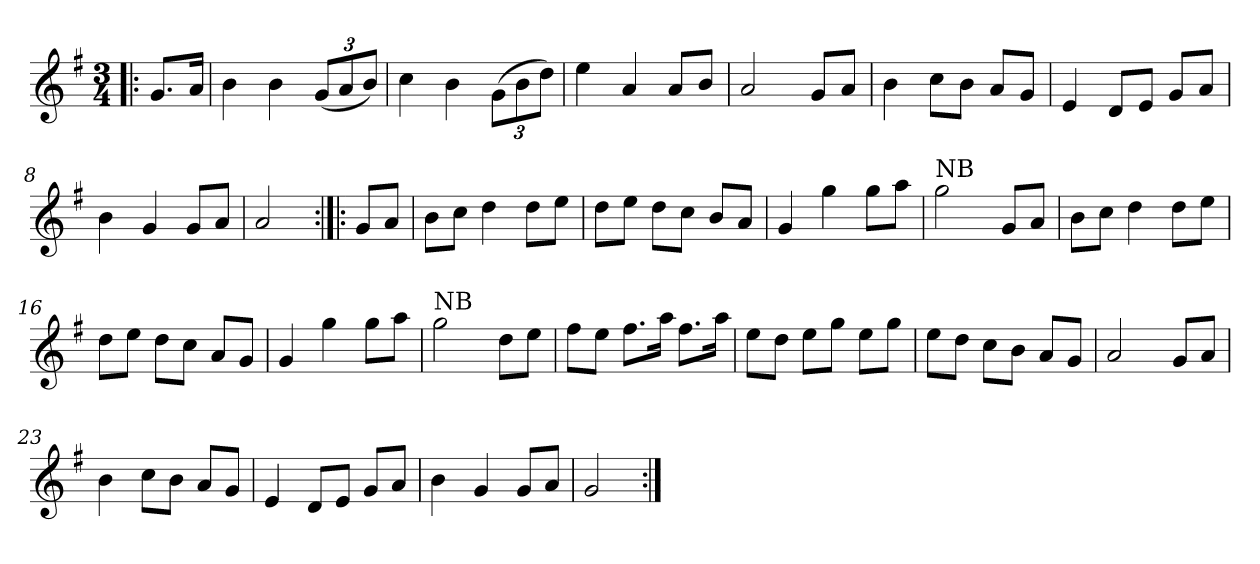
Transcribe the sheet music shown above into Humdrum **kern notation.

**kern
*part1
*staff1
*clefG2
*k[f#]
*G:
*M3/4
*MM120
=1!|:
8.g/L
16a/Jk
=2
4b\
4b\
*Xbrackettup
(<12g/L
12a/
12b/J)
=3
4cc\
4b\
(>12g\L
12b\
12dd\J)
=4
4ee\
4a/
8a/L
8b/J
=5
2a/
8g/L
8a/J
=6
4b\
8cc\L
8b\J
8a/L
8g/J
=7
4e/
8d/L
8e/J
8g/L
8a/J
=8
4b\
4g/
8g/L
8a/J
=9
2a/
=10:|!|:
8g/L
8a/J
!!LO:LB:g=z
=11
8b\L
8cc\J
4dd\
8dd\L
8ee\J
=12
8dd\L
8ee\J
8dd\L
8cc\J
8b/L
8a/J
=13
4g/
4gg\
8gg\L
8aa\J
=14
!LO:TX:a:t=NB
2gg\
8g/L
8a/J
=15
8b\L
8cc\J
4dd\
8dd\L
8ee\J
=16
8dd\L
8ee\J
8dd\L
8cc\J
8a/L
8g/J
=17
4g/
4gg\
8gg\L
8aa\J
=18
!LO:TX:a:t=NB
2gg\
8dd\L
8ee\J
=19
8ff#\L
8ee\J
8.ff#\L
16aa\Jk
8.ff#\L
16aa\Jk
!!LO:LB:g=z
=20
8ee\L
8dd\J
8ee\L
8gg\J
8ee\L
8gg\J
=21
8ee\L
8dd\J
8cc\L
8b\J
8a/L
8g/J
=22
2a/
8g/L
8a/J
=23
4b\
8cc\L
8b\J
8a/L
8g/J
=24
4e/
8d/L
8e/J
8g/L
8a/J
=25
4b\
4g/
8g/L
8a/J
=26
2g/
=:|!
*-
